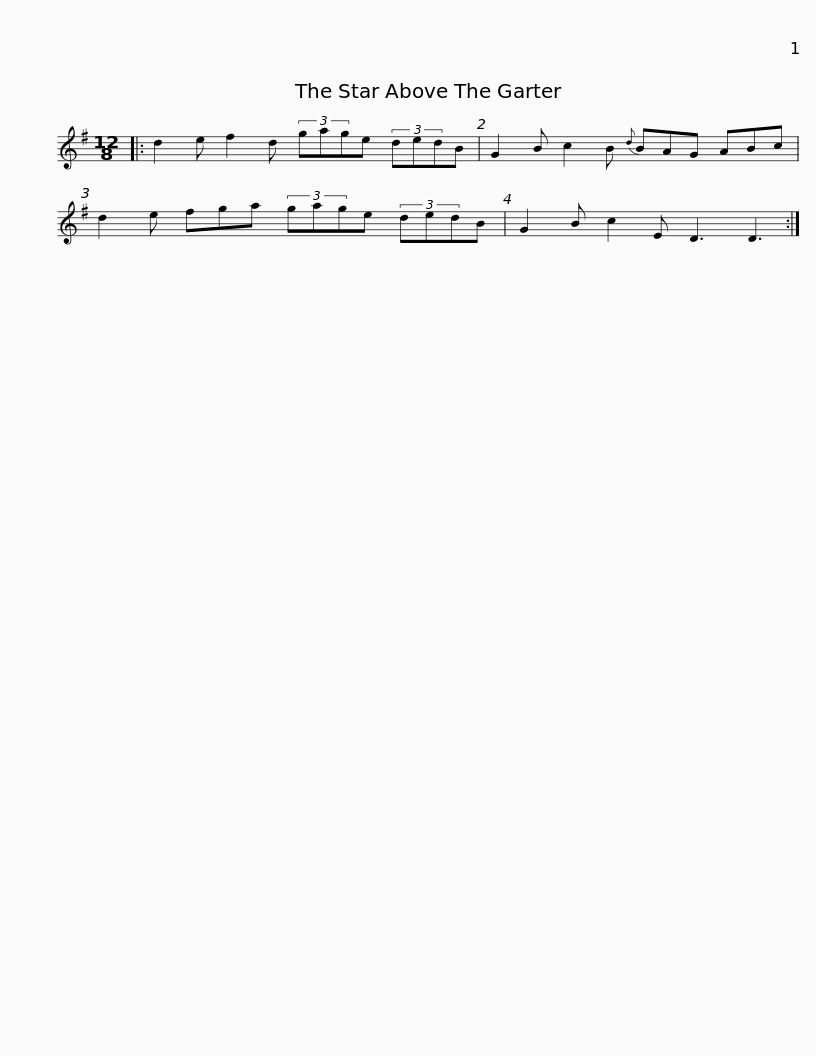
X:1
L:1/8
M:12/8
I:linebreak $
K:G
V:1 treble
V:1
|: d2 e f2 d (3gage (3dedB | G2 B c2 B{d} BAG ABc | d2 e fga (3gage (3dedB |$ G2 B c2 E D3 D3 :| %4
